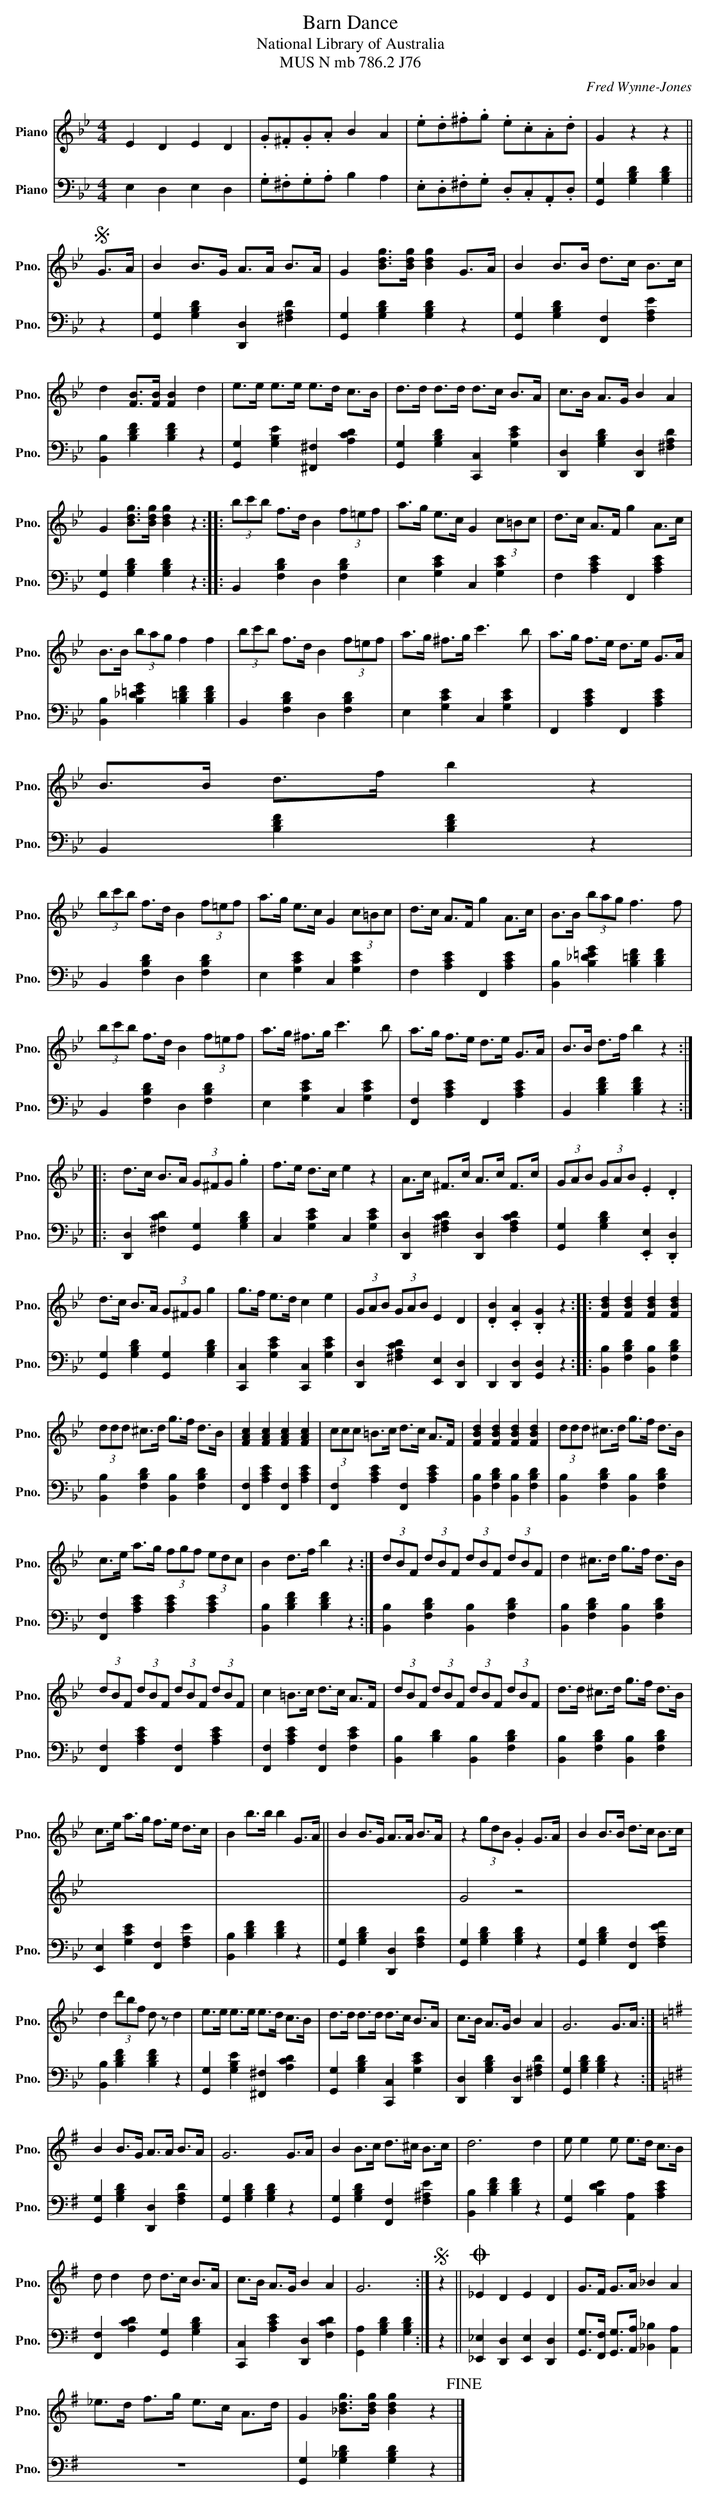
X:1
T:Barn Dance
C:Fred Wynne-Jones
T:National Library of Australia
T:MUS N mb 786.2 J76
L:1/8
M:4/4
K:Bb
V:1 treble nm="Piano" snm="Pno."
V:2 treble
V:3 bass nm="Piano" snm="Pno."
V:1
E2 D2 E2 D2 | .G.^F.G.A B2 A2 | .e.d.^f.g .e.c.A.d | G2 z2 z2 ||$S G>A | B2 B>G A>A B>A |
G2 [Bdg]>[Bdg] [Bdg]2 G>A | B2 B>B d>c B>c |$ d2 [FB]>[FB] [FB]2 d2 | e>e e>e e>d c>B |
d>d d>d d>c B>A | c>B A>G B2 A2 |$ G2 [Bdg]>[Bdg] [Bdg]2 z2 :: (3bc'b f>d B2 (3f=ef |
a>g e>c G2 (3c=Bc | d>c A>F g2 A>c |$ B>B (3bag f2 f2 | (3bc'b f>d B2 (3f=ef | a>g ^f>g c'3 b |
a>g f>e d>e G>A |$ B>B d>f b2 z2 |$ (3bc'b f>d B2 (3f=ef | a>g e>c G2 (3c=Bc | d>c A>F g2 A>c |
B>B (3bag f3 f |$ (3bc'b f>d B2 (3f=ef | a>g ^f>g c'3 b | a>g f>e d>e G>A | B>B d>f b2 z2 ::$
d>c B>A (3G^FG .g2 | f>e d>c e2 z2 | A>c ^F>c A>c F>c | (3GAB (3GAB .E2 .D2 |$ d>c B>A (3G^FG g2 |
g>f e>d c2 e2 | (3GAB (3GAB E2 D2 | .[DB]2 .[CA]2 .[B,G]2 z2 :: [FBd]2 [FBd]2 [FBd]2 [FBd]2 |$
(3ddd ^c>d g>f d>B | [FAc]2 [FAc]2 [FAc]2 [FAc]2 | (3ccc =B>c d>c A>F |
[FBd]2 [FBd]2 [FBd]2 [FBd]2 | (3ddd ^c>d g>f d>B |$ c>e a>g (3fgf (3edc | B2 d>f b2 z2 :|
(3dBF (3dBF (3dBF (3dBF | d2 ^c>d g>f d>B |$ (3dBF (3dBF (3dBF (3dBF | c2 =B>c d>c A>F |
(3dBF (3dBF (3dBF (3dBF | d>d ^c>d g>f d>B |$ c>e a>g f>e d>c | B2 b>b b2 G>A || B2 B>G A>A B>A |
z2 (3gdB .G2 G>A | B2 B>B d>c B>c |$ d2 (3d'bf d z d2 | e>e e>e e>d c>B | d>d d>d d>c B>A |
c>B A>G B2 A2 | G6 G>A :|$[K:G] B2 B>G A>A B>A | G6 G>A | B2 B>c d>^c B>c | d6 d2 |
e e2 e e>d c>B |$ d d2 d d>c B>A | c>B A>G B2 A2 | G6 :|S z2 ||O _E2 D2 E2 D2 | G>F G>A _B2 A2 |$
_e>d f>g e>c A>d | G2 [_Bdg]>[Bdg] [Bdg]2 z2!fine! |]
V:2
x8 | x8 | x8 | x6 ||$ x2 | x8 | x8 | x8 |$ x8 | x8 | x8 | x8 |$ x8 :: x8 | x8 | x8 |$ x8 | x8 |
x8 | x8 |$ x8 |$ x8 | x8 | x8 | x8 |$ x8 | x8 | x8 | x8 ::$ x8 | x8 | x8 | x8 |$ x8 | x8 | x8 |
x8 :: x8 |$ x8 | x8 | x8 | x8 | x8 |$ x8 | x8 :| x8 | x8 |$ x8 | x8 | x8 | x8 |$ x8 | x8 || x8 |
G4 z4 | x8 |$ x8 | x8 | x8 | x8 | x8 :|$[K:G] x8 | x8 | x8 | x8 | x8 |$ x8 | x8 | x6 :| x2 || x8 |
x8 |$ x8 | x8 |]
V:3
E,2 D,2 E,2 D,2 | .G,.^F,.G,.A, B,2 A,2 | .E,.D,.^F,.G, .D,.C,.A,,.D, |
[G,,G,]2 [G,B,D]2 [G,B,D]2 ||$ z2 | [G,,G,]2 [G,B,D]2 [D,,D,]2 [^F,A,D]2 |
[G,,G,]2 [G,B,D]2 [G,B,D]2 z2 | [G,,G,]2 [G,B,D]2 [F,,F,]2 [F,A,E]2 |$
[B,,B,]2 [B,DF]2 [B,DF]2 z2 | [G,,G,]2 [G,B,E]2 [^F,,^F,]2 [A,CD]2 |
[G,,G,]2 [G,B,D]2 [C,,C,]2 [G,CE]2 | [D,,D,]2 [G,B,D]2 [D,,D,]2 [^F,A,D]2 |$
[G,,G,]2 [G,B,D]2 [G,B,D]2 z2 :: B,,2 [F,B,D]2 D,2 [F,B,D]2 | E,2 [G,CE]2 C,2 [G,CE]2 |
F,2 [A,CE]2 F,,2 [A,CE]2 |$ [B,,B,]2 [B,_D=EG]2 [B,=DF]2 [B,DF]2 | B,,2 [F,B,D]2 D,2 [F,B,D]2 |
E,2 [G,CE]2 C,2 [G,CE]2 | F,,2 [A,CE]2 F,,2 [A,CE]2 |$ B,,2 [B,DF]2 [B,DF]2 z2 |$
B,,2 [F,B,D]2 D,2 [F,B,D]2 | E,2 [G,CE]2 C,2 [G,CE]2 | F,2 [A,CE]2 F,,2 [A,CE]2 |
[B,,B,]2 [B,_D=EG]2 [B,=DF]2 [B,DF]2 |$ B,,2 [F,B,D]2 D,2 [F,B,D]2 | E,2 [G,CE]2 C,2 [G,CE]2 |
[F,,F,]2 [A,CE]2 F,,2 [A,CE]2 | B,,2 [B,DF]2 [B,DF]2 z2 ::$ [D,,D,]2 [^F,CD]2 [G,,G,]2 [G,B,D]2 |
C,2 [G,CE]2 C,2 [G,CE]2 | [D,,D,]2 [^F,A,CD]2 [D,,D,]2 [F,A,CD]2 |
[G,,G,]2 [G,B,D]2 .[E,,E,]2 .[D,,D,]2 |$ [G,,G,]2 [G,B,D]2 [G,,G,]2 [G,B,D]2 |
[C,,C,]2 [G,CE]2 [C,,C,]2 [G,CE]2 | [D,,D,]2 [^F,A,CD]2 [E,,E,]2 [D,,D,]2 |
D,,2 [D,,D,]2 [G,,D,]2 z2 :: [B,,B,]2 [F,B,D]2 [B,,B,]2 [F,B,D]2 |$
[B,,B,]2 [F,B,D]2 [B,,B,]2 [F,B,D]2 | [F,,F,]2 [A,CE]2 [F,,F,]2 [A,CE]2 |
[F,,F,]2 [A,CE]2 [F,,F,]2 [A,CE]2 | [B,,B,]2 [F,B,D]2 [B,,B,]2 [F,B,D]2 |
[B,,B,]2 [F,B,D]2 [B,,B,]2 [F,B,D]2 |$ [F,,F,]2 [A,CE]2 [A,CE]2 [A,CE]2 |
[B,,B,]2 [B,DF]2 [B,DF]2 z2 :| [B,,B,]2 [F,B,D]2 [B,,B,]2 [F,B,D]2 |
[B,,B,]2 [F,B,D]2 [B,,B,]2 [F,B,D]2 |$ [F,,F,]2 [A,CE]2 [F,,F,]2 [A,CE]2 |
[F,,F,]2 [A,CE]2 [F,,F,]2 [F,CE]2 | [B,,B,]2 [B,D]2 [B,,B,]2 [F,B,D]2 |
[B,,B,]2 [F,B,D]2 [B,,B,]2 [F,B,D]2 |$ [E,,E,]2 [G,CE]2 [F,,F,]2 [F,A,E]2 |
[B,,B,]2 [B,DF]2 [B,DF]2 z2 || [G,,G,]2 [G,B,D]2 [D,,D,]2 [F,A,D]2 |
[G,,G,]2 [G,B,D]2 [G,B,D]2 z2 | [G,,G,]2 [G,B,D]2 [F,,F,]2 [F,A,EF]2 |$
[B,,B,]2 [B,DF]2 [B,DF]2 z2 | [G,,G,]2 [G,B,E]2 [^F,,^F,]2 [A,CD]2 |
[G,,G,]2 [G,B,D]2 [C,,C,]2 [G,CE]2 | [D,,D,]2 [G,B,D]2 [D,,D,]2 [^F,A,D]2 |
[G,,G,]2 [G,B,D]2 [G,B,D]2 z2 :|$[K:G] [G,,G,]2 [G,B,D]2 [D,,D,]2 [F,A,D]2 |
[G,,G,]2 [G,B,D]2 [G,B,D]2 z2 | [G,,G,]2 [G,B,D]2 [F,,F,]2 [F,^A,E]2 |
[B,,B,]2 [B,DF]2 [B,DF]2 z2 | [G,,G,]2 [B,DE]2 [A,,A,]2 [A,CE]2 |$
[F,,F,]2 [A,CD]2 [G,,G,]2 [G,B,D]2 | [C,,C,]2 [A,CE]2 [D,,D,]2 [F,CD]2 |
[G,,A,]2 [G,B,D]2 [G,B,D]2 :| z2 || [_E,,_E,]2 [D,,D,]2 [E,,E,]2 [D,,D,]2 |
[G,,G,]>[F,,F,] [G,,G,]>[A,,A,] [_B,,_B,]2 [A,,A,]2 |$ z8 | [G,,G,]2 [G,_B,D]2 [G,B,D]2 z2 |]
